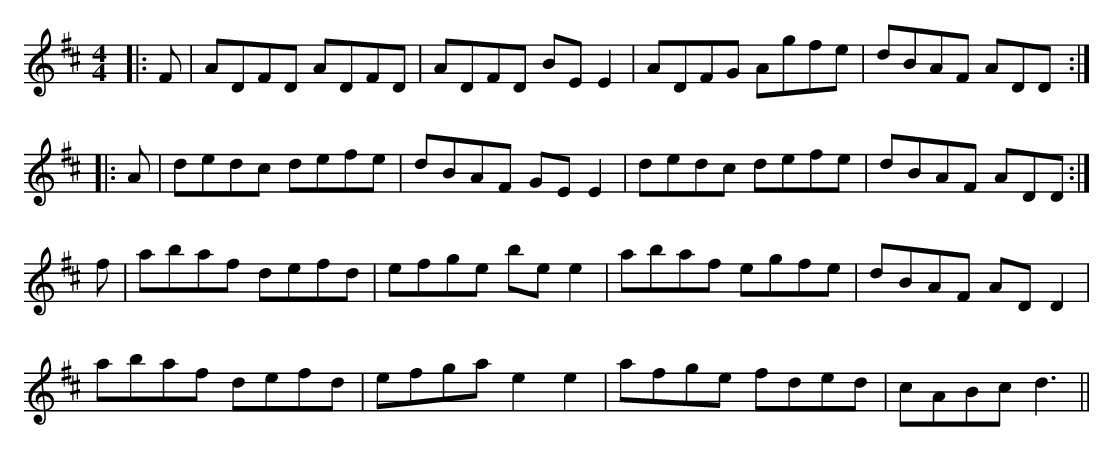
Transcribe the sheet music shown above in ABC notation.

X:1
M:4/4
K:D
|:F|ADFD ADFD | ADFD BEE2 | ADFG Agfe | dBAF ADD:|
|:A| dedc defe | dBAF GEE2 | dedc defe | dBAF ADD:|
f | abaf defd | efge bee2 | abaf egfe | dBAF ADD2 |
abaf defd | efga e2e2 | afge fded | cABc d3 ||
